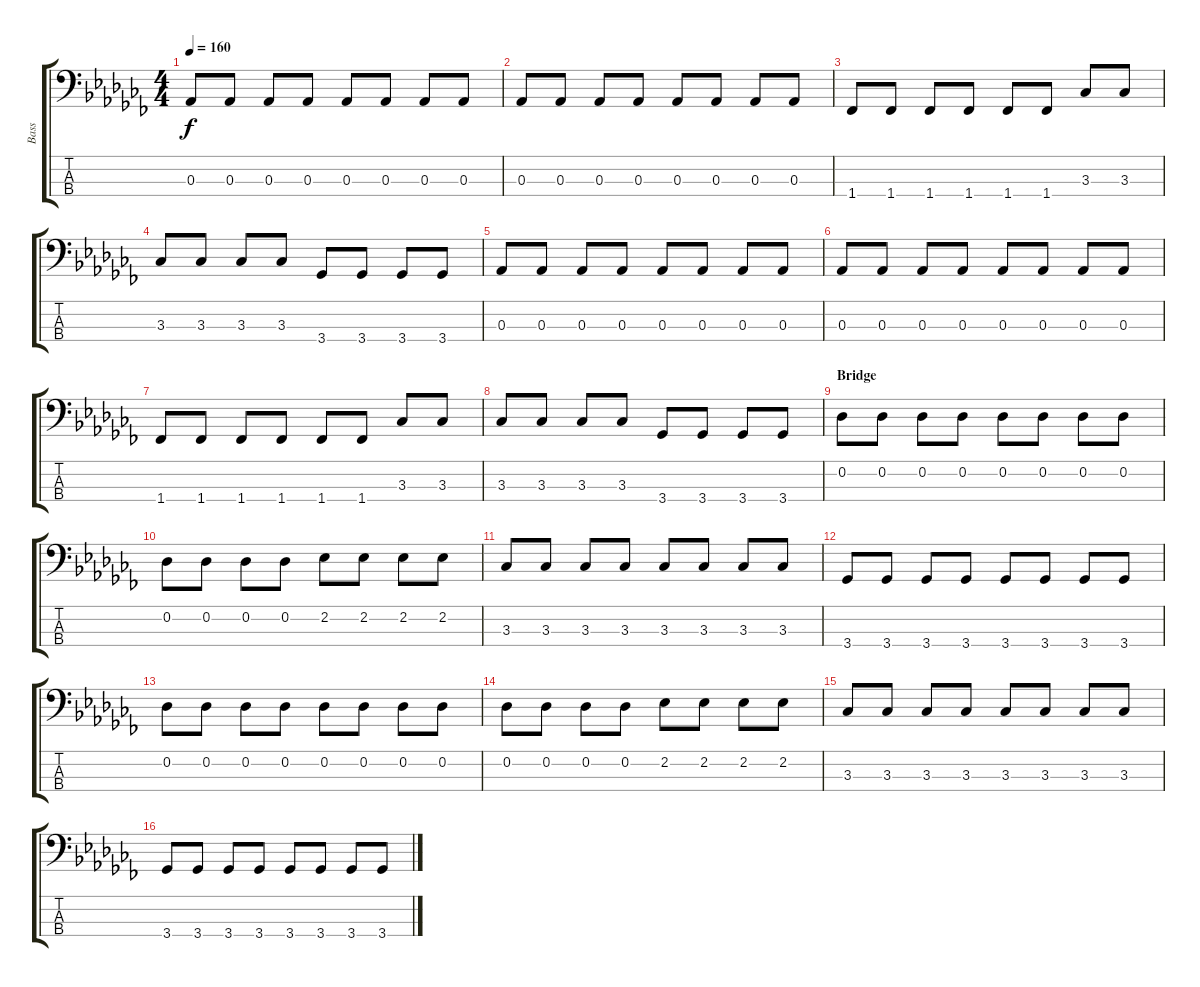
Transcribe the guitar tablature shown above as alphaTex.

\track ("Bass" "Bass") {instrument electricbassfinger}
\staff {score tabs}
\tuning (Gb2 Db2 Ab1 Eb1) {hide}
\ts (4 4)
\tempo 160
\clef f4
\ks cb
0.3.8{dy f} 0.3.8 0.3.8 0.3.8 0.3.8 0.3.8 0.3.8 0.3.8 |
0.3.8 0.3.8 0.3.8 0.3.8 0.3.8 0.3.8 0.3.8 0.3.8 |
1.4.8 1.4.8 1.4.8 1.4.8 1.4.8 1.4.8 3.3.8 3.3.8 |
3.3.8 3.3.8 3.3.8 3.3.8 3.4.8 3.4.8 3.4.8 3.4.8 |
0.3.8 0.3.8 0.3.8 0.3.8 0.3.8 0.3.8 0.3.8 0.3.8 |
0.3.8 0.3.8 0.3.8 0.3.8 0.3.8 0.3.8 0.3.8 0.3.8 |
1.4.8 1.4.8 1.4.8 1.4.8 1.4.8 1.4.8 3.3.8 3.3.8 |
3.3.8 3.3.8 3.3.8 3.3.8 3.4.8 3.4.8 3.4.8 3.4.8 |
\section ("" "Bridge")
0.2.8 0.2.8 0.2.8 0.2.8 0.2.8 0.2.8 0.2.8 0.2.8 |
0.2.8 0.2.8 0.2.8 0.2.8 2.2.8 2.2.8 2.2.8 2.2.8 |
3.3.8 3.3.8 3.3.8 3.3.8 3.3.8 3.3.8 3.3.8 3.3.8 |
3.4.8 3.4.8 3.4.8 3.4.8 3.4.8 3.4.8 3.4.8 3.4.8 |
0.2.8 0.2.8 0.2.8 0.2.8 0.2.8 0.2.8 0.2.8 0.2.8 |
0.2.8 0.2.8 0.2.8 0.2.8 2.2.8 2.2.8 2.2.8 2.2.8 |
3.3.8 3.3.8 3.3.8 3.3.8 3.3.8 3.3.8 3.3.8 3.3.8 |
3.4.8 3.4.8 3.4.8 3.4.8 3.4.8 3.4.8 3.4.8 3.4.8
